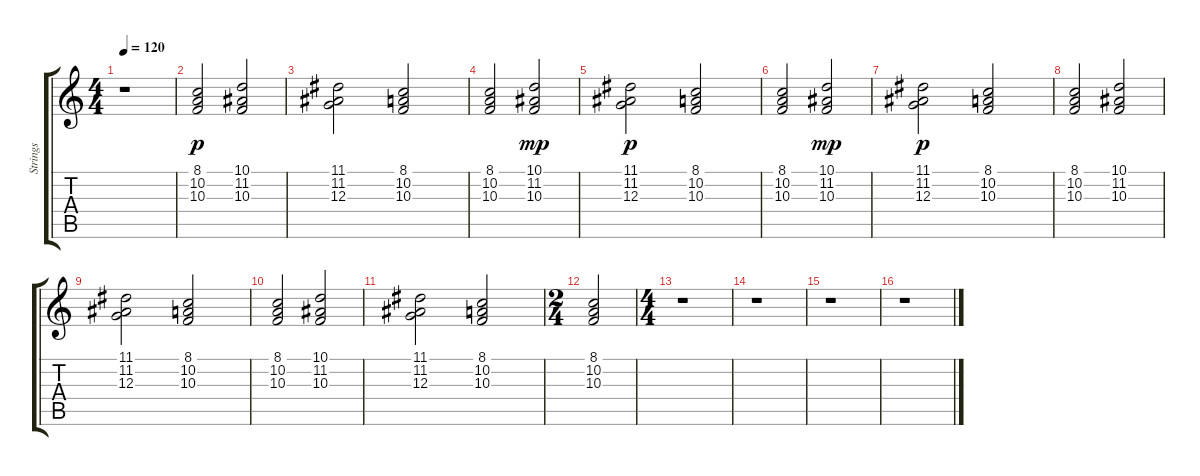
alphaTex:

\track ("Strings" "Strings") {instrument stringensemble1}
\staff {score tabs}
\tuning (E4 B3 G3 D3 A2 E2) {hide}
\ts (4 4)
\tempo 120
\clef g2
\ks c
r.1{dy p} |
(8.1 10.2 10.3).2 (10.1 11.2 10.3).2 |
(11.1 11.2 12.3).2 (8.1 10.2 10.3).2 |
(8.1 10.2 10.3).2 (10.1 11.2 10.3).2{dy mp} |
(11.1 11.2 12.3).2{dy p} (8.1 10.2 10.3).2 |
(8.1 10.2 10.3).2 (10.1 11.2 10.3).2{dy mp} |
(11.1 11.2 12.3).2{dy p} (8.1 10.2 10.3).2 |
(8.1 10.2 10.3).2 (10.1 11.2 10.3).2 |
(11.1 11.2 12.3).2 (8.1 10.2 10.3).2 |
(8.1 10.2 10.3).2 (10.1 11.2 10.3).2 |
(11.1 11.2 12.3).2 (8.1 10.2 10.3).2 |
\ts (2 4)
(8.1 10.2 10.3).2 |
\ts (4 4)
r.1 |
r.1 |
r.1 |
r.1
